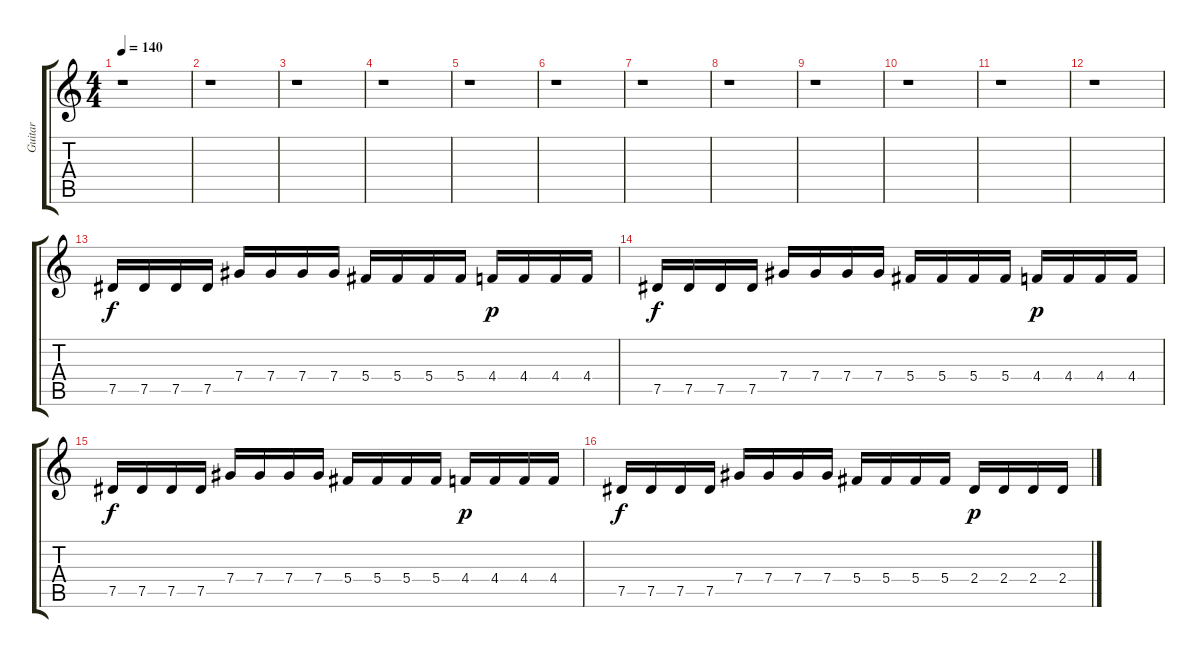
\track ("Guitar" "Guitar") {instrument overdrivenguitar}
\staff {score tabs}
\tuning (Eb4 Bb3 Gb3 Db3 Ab2 Eb2) {hide}
\ts (4 4)
\tempo 140
\clef g2
\ks c
r.1{dy p} |
r.1 |
r.1 |
r.1 |
r.1 |
r.1 |
r.1 |
r.1 |
r.1 |
r.1 |
r.1 |
r.1 |
7.5.16{dy f} 7.5.16 7.5.16 7.5.16 7.4.16 7.4.16 7.4.16 7.4.16 5.4.16 5.4.16 5.4.16 5.4.16 4.4.16{dy p} 4.4.16 4.4.16 4.4.16 |
7.5.16{dy f} 7.5.16 7.5.16 7.5.16 7.4.16 7.4.16 7.4.16 7.4.16 5.4.16 5.4.16 5.4.16 5.4.16 4.4.16{dy p} 4.4.16 4.4.16 4.4.16 |
7.5.16{dy f} 7.5.16 7.5.16 7.5.16 7.4.16 7.4.16 7.4.16 7.4.16 5.4.16 5.4.16 5.4.16 5.4.16 4.4.16{dy p} 4.4.16 4.4.16 4.4.16 |
7.5.16{dy f} 7.5.16 7.5.16 7.5.16 7.4.16 7.4.16 7.4.16 7.4.16 5.4.16 5.4.16 5.4.16 5.4.16 2.4.16{dy p} 2.4.16 2.4.16 2.4.16
